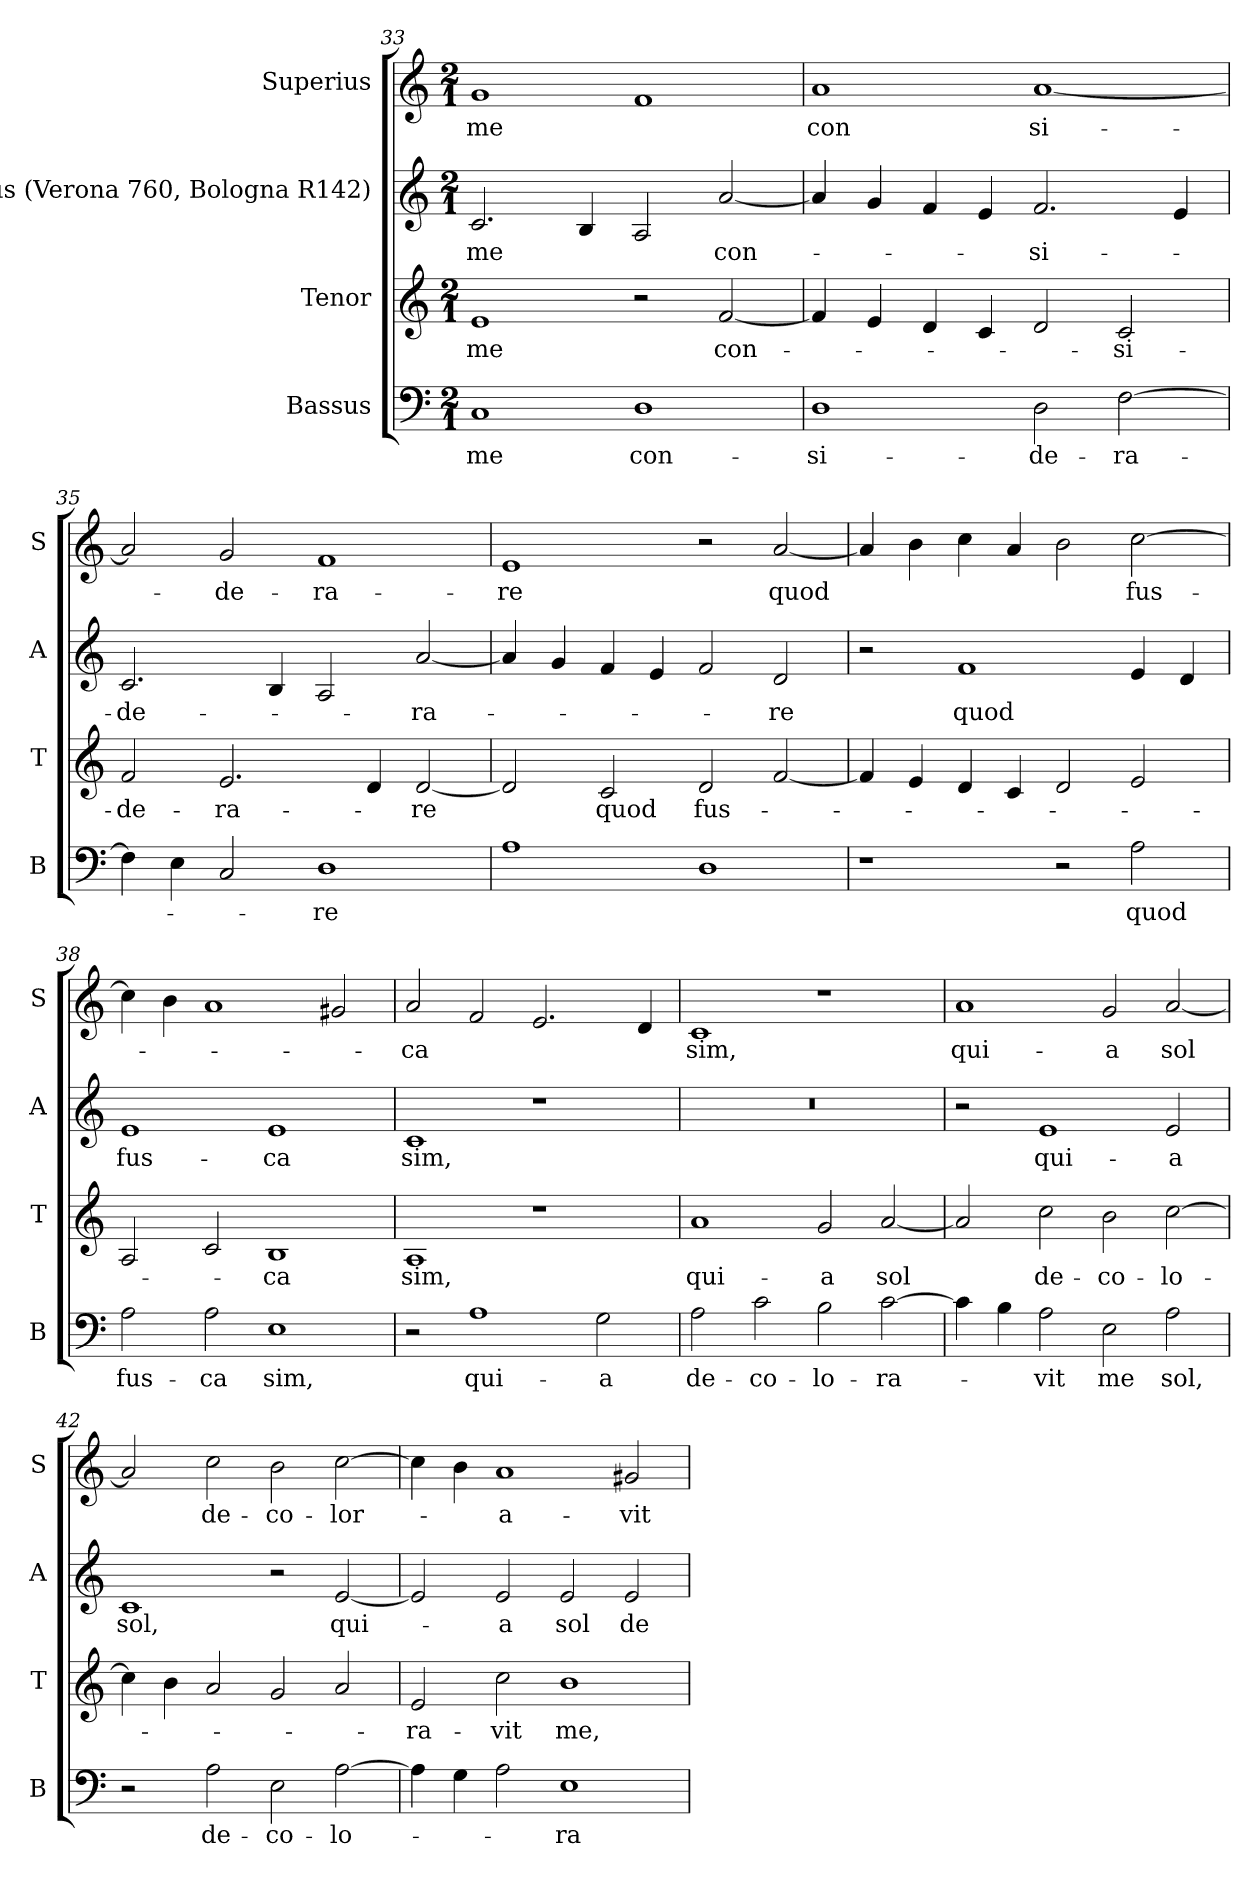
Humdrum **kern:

**kern	**text	**kern	**text	**kern	**text	**kern	**text
*part4	*part4	*part3	*part3	*part2	*part2	*part1	*part1
*staff4	*staff4	*staff3	*staff3	*staff2	*staff2	*staff1	*staff1
*I"Bassus	*	*I"Tenor	*	*I"Altus (Verona 760, Bologna R142)	*	*I"Superius	*
*I'B	*	*I'T	*	*I'A	*	*I'S	*
*clefF4	*	*clefG2	*	*clefG2	*	*clefG2	*
*k[]	*	*k[]	*	*k[]	*	*k[]	*
*C:	*	*C:	*	*C:	*	*C:	*
*M2/1	*	*M2/1	*	*M2/1	*	*M2/1	*
=33	=33	=33	=33	=33	=33	=33	=33
1C	me	1e	me	2.c	me	1g	me
.	.	.	.	4B	.	.	.
1D	con-	2r	.	2A	.	1f	.
.	.	[2f	con-	[2a	con-	.	.
=34	=34	=34	=34	=34	=34	=34	=34
1D	-si-	4f]	.	4a]	.	1a	con
.	.	4e	.	4g	.	.	.
.	.	4d	.	4f	.	.	.
.	.	4c	.	4e	.	.	.
2D	-de-	2d	.	2.f	-si-	[1a	si-
[2F	-ra-	2c	-si-	.	.	.	.
.	.	.	.	4e	.	.	.
=35	=35	=35	=35	=35	=35	=35	=35
4F]	.	2f	-de-	2.c	-de-	2a]	.
4E	.	.	.	.	.	.	.
2C	.	2.e	-ra-	.	.	2g	-de-
.	.	.	.	4B	.	.	.
1D	-re	.	.	2A	.	1f	-ra-
.	.	4d	.	.	.	.	.
.	.	[2d	-re	[2a	-ra-	.	.
=36	=36	=36	=36	=36	=36	=36	=36
1A	.	2d]	.	4a]	.	1e	-re
.	.	.	.	4g	.	.	.
.	.	2c	quod	4f	.	.	.
.	.	.	.	4e	.	.	.
1D	.	2d	fus-	2f	.	2r	.
.	.	[2f	.	2d	-re	[2a	quod
=37	=37	=37	=37	=37	=37	=37	=37
1r	.	4f]	.	2r	.	4a]	.
.	.	4e	.	.	.	4b	.
.	.	4d	.	1f	quod	4cc	.
.	.	4c	.	.	.	4a	.
2r	.	2d	.	.	.	2b	.
2A	quod	2e	.	4e	.	[2cc	fus-
.	.	.	.	4d	.	.	.
=38	=38	=38	=38	=38	=38	=38	=38
2A	fus-	2A	.	1e	fus-	4cc]	.
.	.	.	.	.	.	4b	.
2A	-ca	2c	.	.	.	1a	.
1E	sim,	1B	-ca	1e	-ca	.	.
.	.	.	.	.	.	2g#X	.
=39	=39	=39	=39	=39	=39	=39	=39
2r	.	1A	sim,	1c	sim,	2a	-ca
1A	qui-	.	.	.	.	2f	.
.	.	1r	.	1r	.	2.e	.
2G	-a	.	.	.	.	.	.
.	.	.	.	.	.	4d	.
=40	=40	=40	=40	=40	=40	=40	=40
2A	de-	1a	qui-	0r	.	1c	sim,
2c	-co-	.	.	.	.	.	.
2B	-lo-	2g	-a	.	.	1r	.
[2c	-ra-	[2a	sol	.	.	.	.
=41	=41	=41	=41	=41	=41	=41	=41
4c]	.	2a]	.	2r	.	1a	qui-
4B	.	.	.	.	.	.	.
2A	-vit	2cc	de-	1e	qui-	.	.
2E	me	2b	-co-	.	.	2g	-a
2A	sol,	[2cc	-lo-	2e	-a	[2a	sol
=42	=42	=42	=42	=42	=42	=42	=42
2r	.	4cc]	.	1c	sol,	2a]	.
.	.	4b	.	.	.	.	.
2A	de-	2a	.	.	.	2cc	de-
2E	-co-	2g	.	2r	.	2b	-co-
[2A	-lo-	2a	.	[2e	qui-	[2cc	-lor-
=43	=43	=43	=43	=43	=43	=43	=43
4A]	.	2e	-ra-	2e]	.	4cc]	.
4G	.	.	.	.	.	4b	.
2A	.	2cc	-vit	2e	-a	1a	-a-
1E	-ra-	1b	me,	2e	sol	.	.
.	.	.	.	2e	de-	2g#X	-vit
=	=	=	=	=	=	=	=
*-	*-	*-	*-	*-	*-	*-	*-
